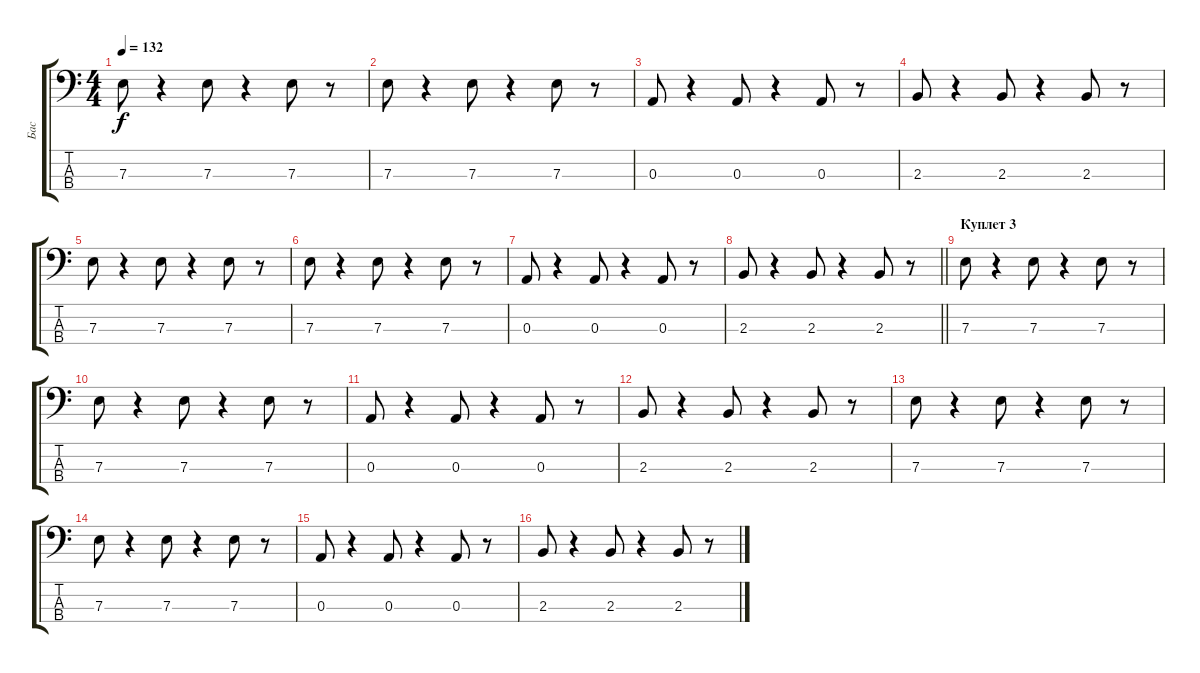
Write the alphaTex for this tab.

\track ("Бас" "Бас") {instrument electricbassfinger}
\staff {score tabs}
\tuning (G2 D2 A1 E1) {hide}
\ts (4 4)
\tempo 132
\clef f4
\ks c
7.3.8{dy f} r.4 7.3.8 r.4 7.3.8 r.8 |
7.3.8 r.4 7.3.8 r.4 7.3.8 r.8 |
0.3.8 r.4 0.3.8 r.4 0.3.8 r.8 |
2.3.8 r.4 2.3.8 r.4 2.3.8 r.8 |
7.3.8 r.4 7.3.8 r.4 7.3.8 r.8 |
7.3.8 r.4 7.3.8 r.4 7.3.8 r.8 |
0.3.8 r.4 0.3.8 r.4 0.3.8 r.8 |
\barLineRight lightlight
2.3.8 r.4 2.3.8 r.4 2.3.8 r.8 |
\section ("" "Куплет 3")
7.3.8 r.4 7.3.8 r.4 7.3.8 r.8 |
7.3.8 r.4 7.3.8 r.4 7.3.8 r.8 |
0.3.8 r.4 0.3.8 r.4 0.3.8 r.8 |
2.3.8 r.4 2.3.8 r.4 2.3.8 r.8 |
7.3.8 r.4 7.3.8 r.4 7.3.8 r.8 |
7.3.8 r.4 7.3.8 r.4 7.3.8 r.8 |
0.3.8 r.4 0.3.8 r.4 0.3.8 r.8 |
2.3.8 r.4 2.3.8 r.4 2.3.8 r.8
